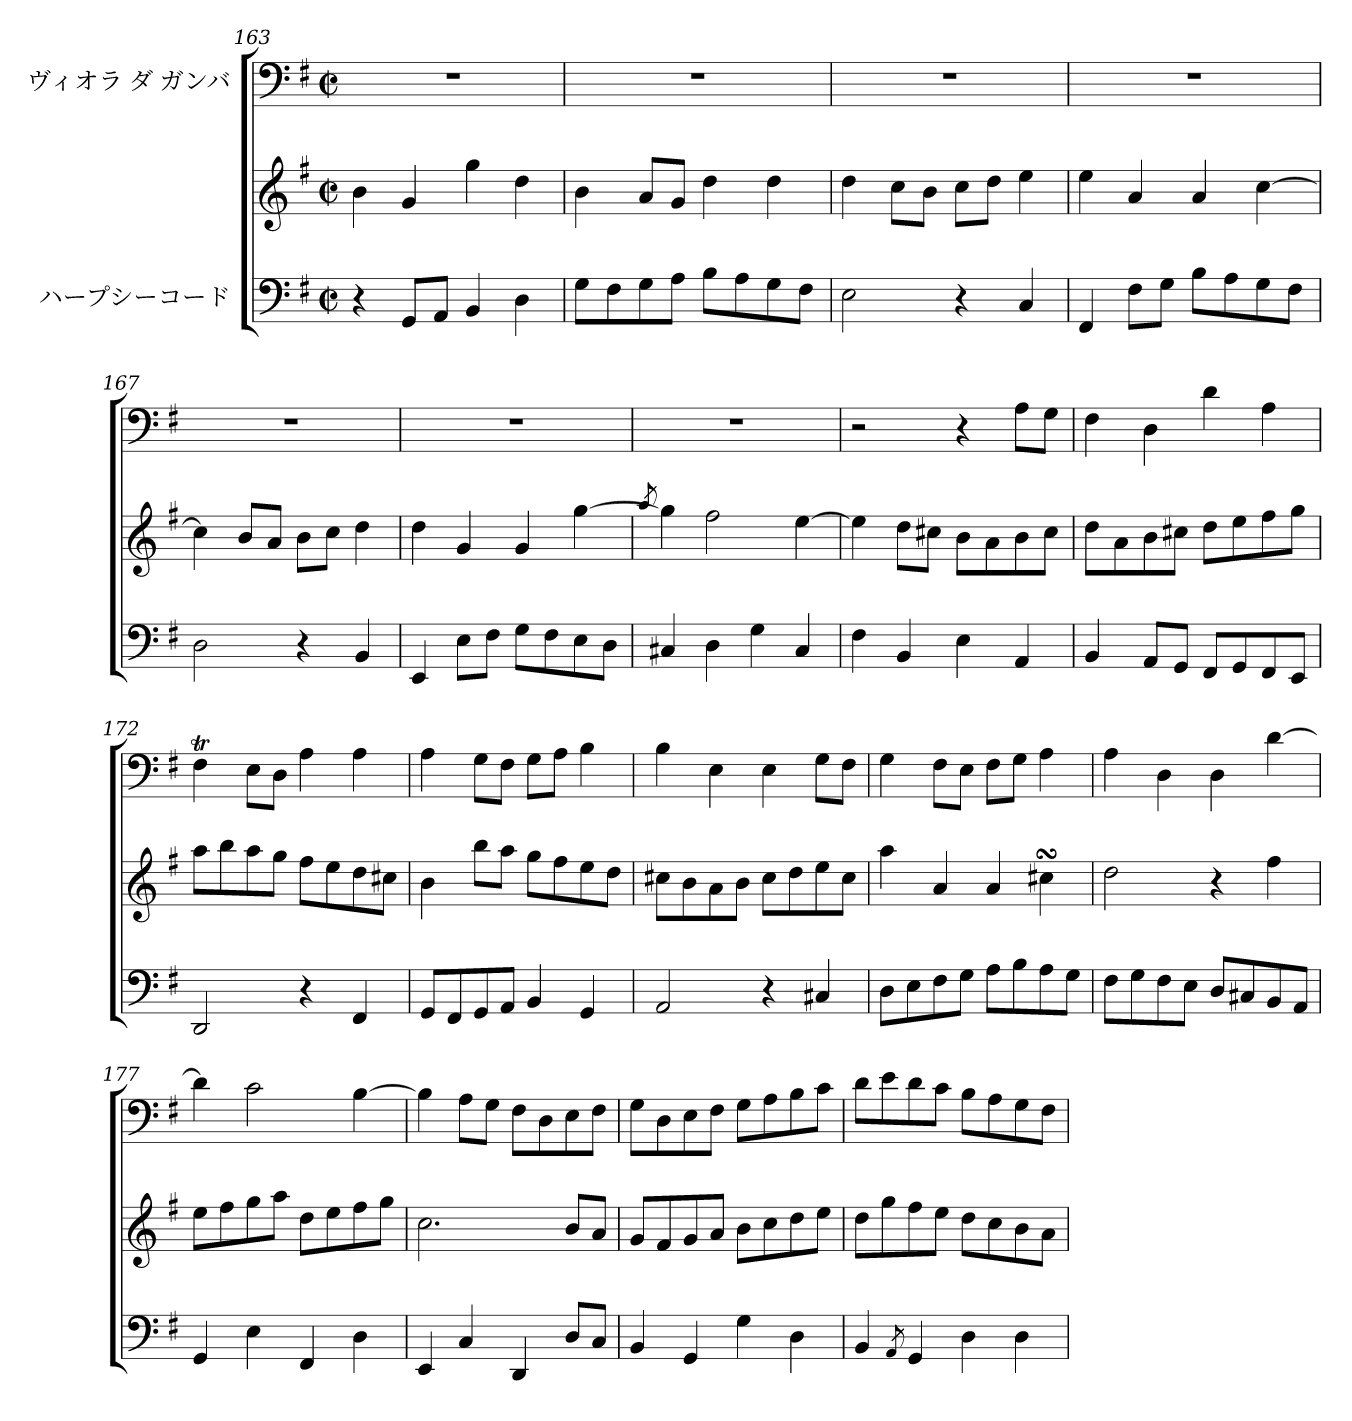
**kern	**kern	**kern
*part2	*part2	*part1
*staff3	*staff2	*staff1
*I"ハープシーコード	*	*I"ヴィオラ ダ ガンバ
*clefF4	*clefG2	*clefF4
*k[f#]	*k[f#]	*k[f#]
*M2/2	*M2/2	*M2/2
*met(c|)	*met(c|)	*met(c|)
=163	=163	=163
4r	4b\	1r
8GG/L	4g/	.
8AA/J	.	.
4BB/	4gg\	.
4D\	4dd\	.
=164	=164	=164
8G\L	4b\	1r
8F#\	.	.
8G\	8a/L	.
8A\J	8g/J	.
8B\L	4dd\	.
8A\	.	.
8G\	4dd\	.
8F#\J	.	.
=165	=165	=165
2E\	4dd\	1r
.	8cc\L	.
.	8b\J	.
4r	8cc\L	.
.	8dd\J	.
4C/	4ee\	.
=166	=166	=166
4FF#/	4ee\	1r
8F#\L	4a/	.
8G\J	.	.
8B\L	4a/	.
8A\	.	.
8G\	[4cc\	.
8F#\J	.	.
=167	=167	=167
2D\	4cc\]	1r
.	8b/L	.
.	8a/J	.
4r	8b\L	.
.	8cc\J	.
4BB/	4dd\	.
!!LO:LB:g=z
=168	=168	=168
4EE/	4dd\	1r
8E\L	4g/	.
8F#\J	.	.
8G\L	4g/	.
8F#\	.	.
8E\	[4gg\	.
8D\J	.	.
=169	=169	=169
.	8qaa/	.
4C#X/	4gg\]	1r
4D\	2ff#\	.
4G\	.	.
4C#/	[4ee\	.
=170	=170	=170
4F#\	4ee\]	2r
4BB/	8dd\L	.
.	8cc#X\J	.
4E\	8b\L	4r
.	8a\	.
4AA/	8b\	8A\L
.	8cc#\J	8G\J
=171	=171	=171
4BB/	8dd\L	4F#\
.	8a\	.
8AA/L	8b\	4D\
8GG/J	8cc#X\J	.
8FF#/L	8dd\L	4d\
8GG/	8ee\	.
8FF#/	8ff#\	4A\
8EE/J	8gg\J	.
=172	=172	=172
2DD/	8aa\L	4F#t\
.	8bb\	.
.	8aa\	8E\L
.	8gg\J	8D\J
4r	8ff#\L	4A\
.	8ee\	.
4FF#/	8dd\	4A\
.	8cc#X\J	.
!!LO:LB:g=z
=173	=173	=173
8GG/L	4b\	4A\
8FF#/	.	.
8GG/	8bb\L	8G\L
8AA/J	8aa\J	8F#\J
4BB/	8gg\L	8G\L
.	8ff#\	8A\J
4GG/	8ee\	4B\
.	8dd\J	.
=174	=174	=174
2AA/	8cc#X\L	4B\
.	8b\	.
.	8a\	4E\
.	8b\J	.
4r	8cc#\L	4E\
.	8dd\	.
4C#X/	8ee\	8G\L
.	8cc#\J	8F#\J
=175	=175	=175
8D\L	4aa\	4G\
8E\	.	.
8F#\	4a/	8F#\L
8G\J	.	8E\J
8A\L	4a/	8F#\L
8B\	.	8G\J
8A\	4cc#XsSsS\	4A\
8G\J	.	.
=176	=176	=176
8F#\L	2dd\	4A\
8G\	.	.
8F#\	.	4D\
8E\J	.	.
8D/L	4r	4D\
8C#X/	.	.
8BB/	4ff#\	[4d\
8AA/J	.	.
=177	=177	=177
4GG/	8ee\L	4d\]
.	8ff#\	.
4E\	8gg\	2c\
.	8aa\J	.
4FF#/	8dd\L	.
.	8ee\	.
4D\	8ff#\	[4B\
.	8gg\J	.
!!LO:PB:g=z
=178	=178	=178
4EE/	2.cc\	4B\]
4C/	.	8A\L
.	.	8G\J
4DD/	.	8F#\L
.	.	8D\
8D/L	8b/L	8E\
8C/J	8a/J	8F#\J
=179	=179	=179
4BB/	8g/L	8G\L
.	8f#/	8D\
4GG/	8g/	8E\
.	8a/J	8F#\J
4G\	8b\L	8G\L
.	8cc\	8A\
4D\	8dd\	8B\
.	8ee\J	8c\J
=180	=180	=180
4BB/	8dd\L	8d\L
.	8gg\	8e\
8qAA/	.	.
4GG/	8ff#\	8d\
.	8ee\J	8c\J
4D\	8dd\L	8B\L
.	8cc\	8A\
4D\	8b\	8G\
.	8a\J	8F#\J
=	=	=
*-	*-	*-
